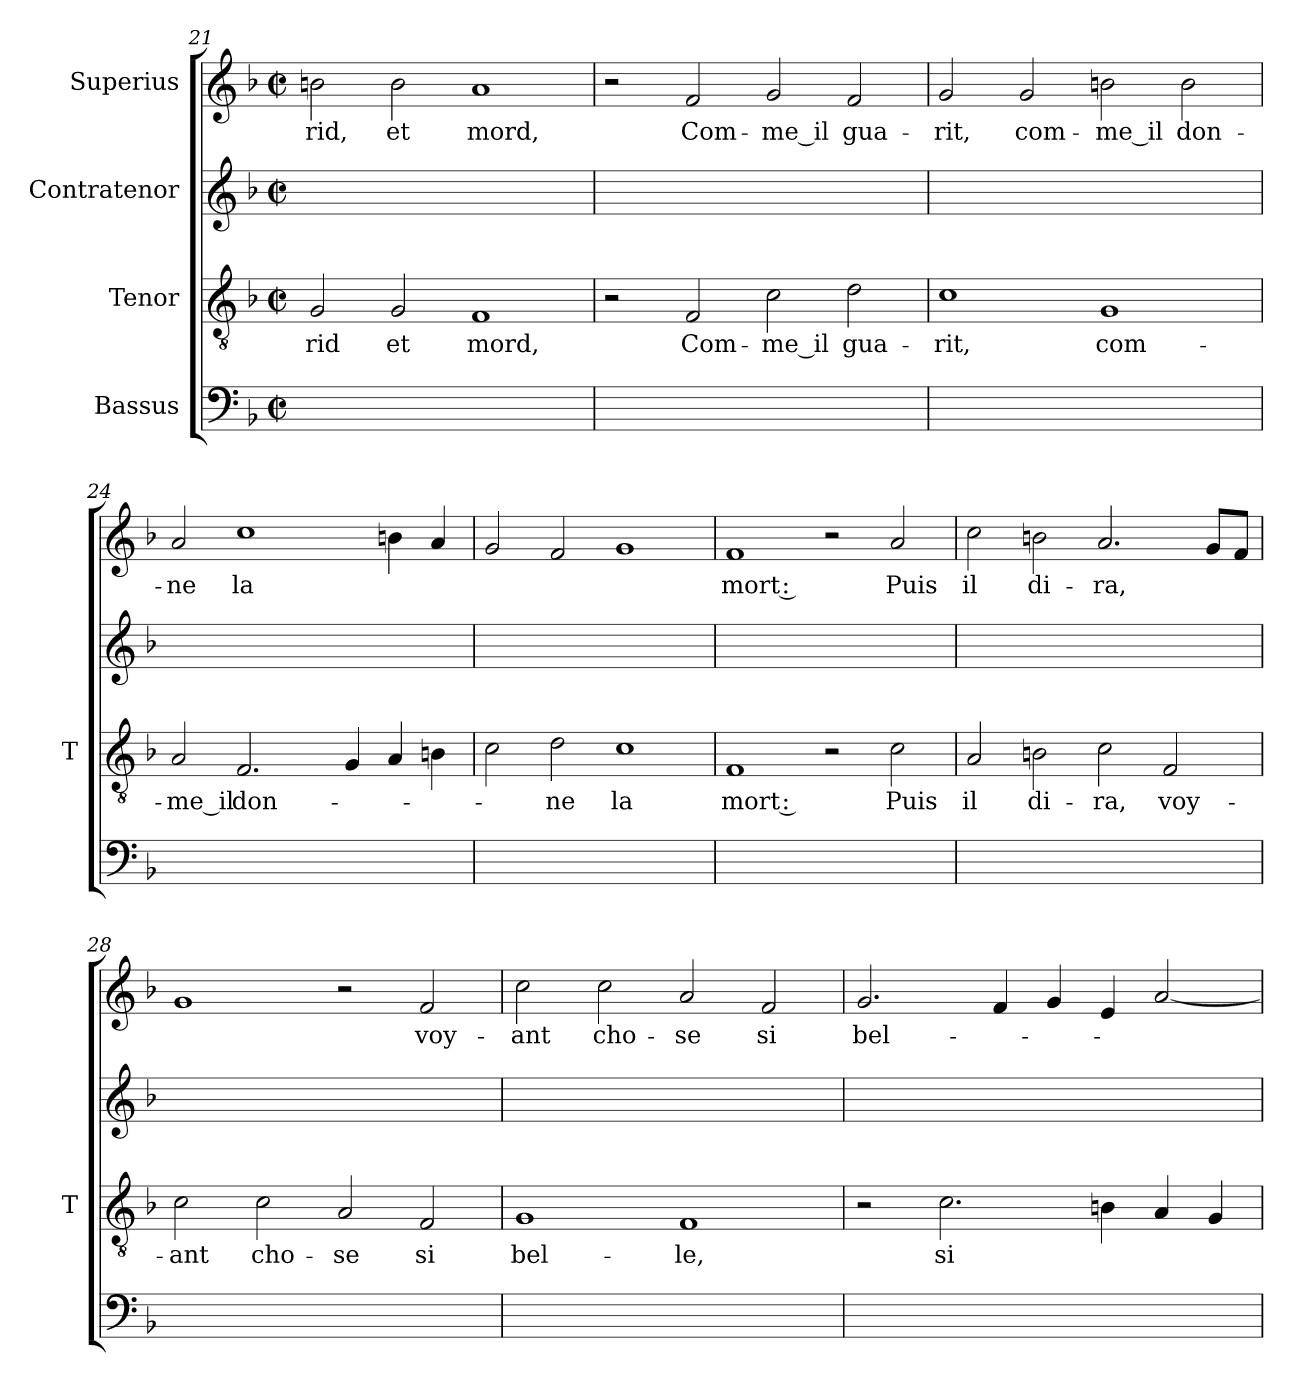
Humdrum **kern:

**kern	**kern	**text	**kern	**kern	**text
*part4	*part3	*part3	*part2	*part1	*part1
*staff4	*staff3	*staff3	*staff2	*staff1	*staff1
*I"Bassus	*I"Tenor	*	*I"Contratenor	*I"Superius	*
*	*I'T	*	*	*	*
!!LO:PB:g=z
*clefF4	*clefGv2	*	*clefG2	*clefG2	*
*k[b-]	*k[b-]	*	*k[b-]	*k[b-]	*
*F:	*F:	*	*F:	*F:	*
*M2/2	*M2/2	*	*M2/2	*M2/2	*
*met(c|)	*met(c|)	*	*met(c|)	*met(c|)	*
=21	=21	=21	=21	=21	=21
1ryy	2G	-rid	1ryy	2b	-rid,
.	2G	-et	.	2b	-et
1ryy	1F	-mord,	1ryy	1a	-mord,
=22	=22	=22	=22	=22	=22
1ryy	2r	.	1ryy	2r	.
.	2F	Com-	.	2f	Com-
1ryy	2c	-me_il	1ryy	2g	-me_il
.	2d	gua-	.	2f	gua-
=23	=23	=23	=23	=23	=23
1ryy	1c	-rit,	1ryy	2g	-rit,
.	.	.	.	2g	com-
1ryy	1G	com-	1ryy	2b	-me_il
.	.	.	.	2b	don-
=24	=24	=24	=24	=24	=24
1ryy	2A	-me_il	1ryy	2a	-ne
.	2.F	don-	.	1cc	-la
1ryy	.	.	1ryy	.	.
.	4G	.	.	.	.
.	4A	.	.	4b	.
.	4B	.	.	4a	.
=25	=25	=25	=25	=25	=25
1ryy	2c	.	1ryy	2g	.
.	2d	-ne	.	2f	.
1ryy	1c	-la	1ryy	1g	.
=26	=26	=26	=26	=26	=26
1ryy	1F	-mort :	1ryy	1f	-mort :
1ryy	2r	.	1ryy	2r	.
.	2c	-Puis	.	2a	-Puis
=27	=27	=27	=27	=27	=27
1ryy	2A	-il	1ryy	2cc	-il
.	2B	di-	.	2b	di-
1ryy	2c	-ra,	1ryy	2.a	-ra,
.	2F	voy-	.	.	.
.	.	.	.	8gL	.
.	.	.	.	8fJ	.
=28	=28	=28	=28	=28	=28
1ryy	2c	-ant	1ryy	1g	.
.	2c	cho-	.	.	.
1ryy	2A	-se	1ryy	2r	.
.	2F	-si	.	2f	voy-
!!LO:PB:g=z
=29	=29	=29	=29	=29	=29
1ryy	1G	bel-	1ryy	2cc	-ant
.	.	.	.	2cc	cho-
1ryy	1F	-le,	1ryy	2a	-se
.	.	.	.	2f	-si
=30	=30	=30	=30	=30	=30
1ryy	2r	.	1ryy	2.g	bel-
.	2.c	-si	.	.	.
.	.	.	.	4f	.
1ryy	.	.	1ryy	4g	.
.	4B	.	.	4e	.
.	4A	.	.	[2a	.
.	4G	.	.	.	.
=	=	=	=	=	=
*-	*-	*-	*-	*-	*-
